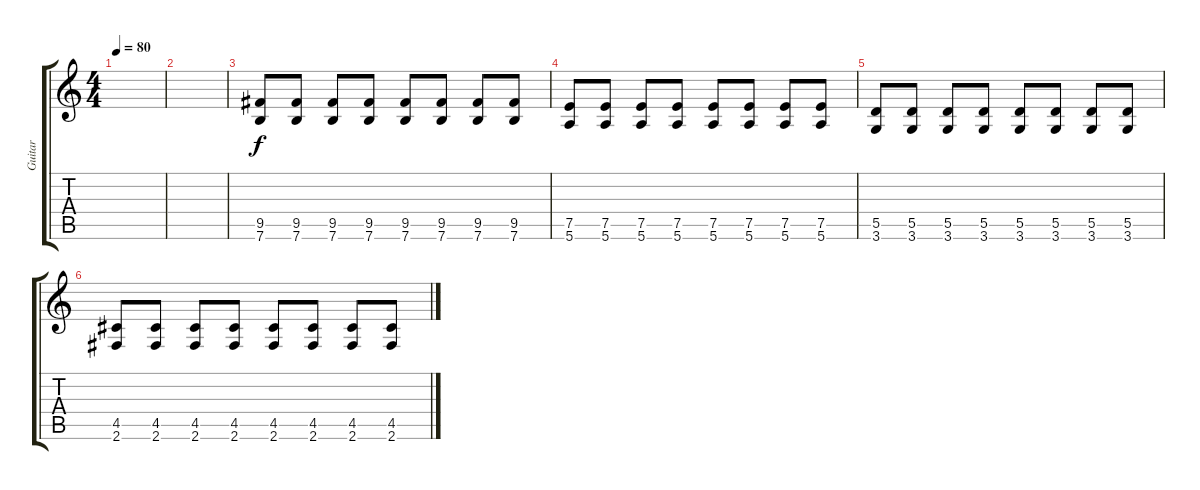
\track ("Guitar" "Guitar") {instrument overdrivenguitar}
\staff {score tabs}
\tuning (E4 B3 G3 D3 A2 E2) {hide}
\ts (4 4)
\tempo 80
\clef g2
\ks c
|
|
(9.5 7.6).8 (9.5 7.6).8 (9.5 7.6).8 (9.5 7.6).8 (9.5 7.6).8 (9.5 7.6).8 (9.5 7.6).8 (9.5 7.6).8 |
(7.5 5.6).8 (7.5 5.6).8 (7.5 5.6).8 (7.5 5.6).8 (7.5 5.6).8 (7.5 5.6).8 (7.5 5.6).8 (7.5 5.6).8 |
(5.5 3.6).8 (5.5 3.6).8 (5.5 3.6).8 (5.5 3.6).8 (5.5 3.6).8 (5.5 3.6).8 (5.5 3.6).8 (5.5 3.6).8 |
(4.5 2.6).8 (4.5 2.6).8 (4.5 2.6).8 (4.5 2.6).8 (4.5 2.6).8 (4.5 2.6).8 (4.5 2.6).8 (4.5 2.6).8
